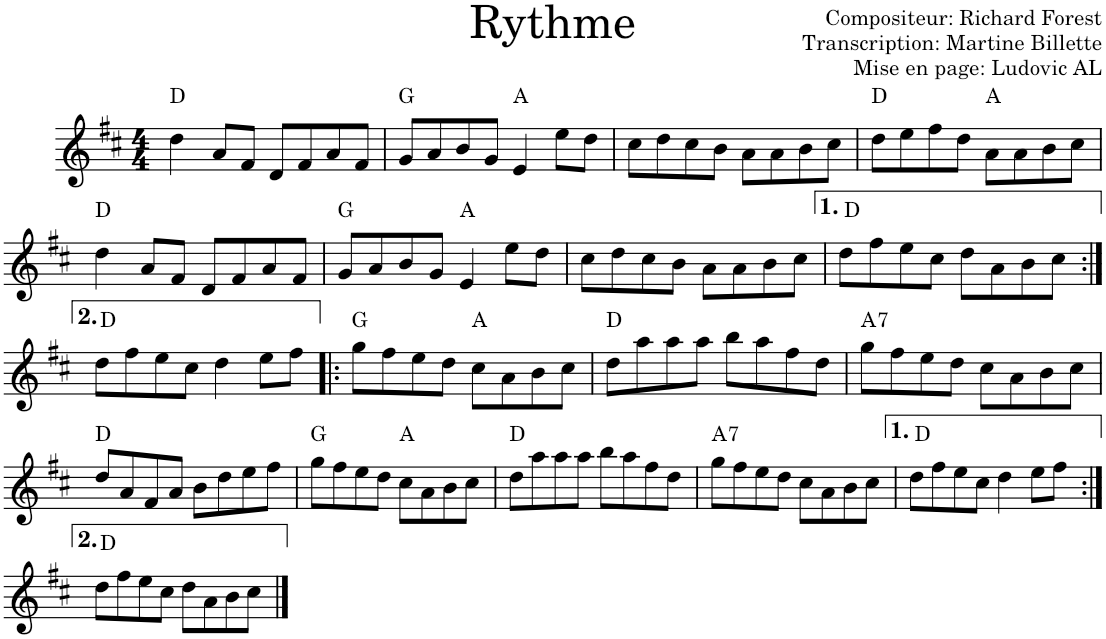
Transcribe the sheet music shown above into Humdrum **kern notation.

**kern	**harte
*part1	*part1
*staff1	*
*I"Violon	*
*I'Vln.	*
*clefG2	*
*k[f#c#]	*
*M4/4	*
=1	=1
4dd\	D:maj
8a/L	.
8f#/J	.
8d/L	.
8f#/	.
8a/	.
8f#/J	.
=2	=2
8g/L	G:maj
8a/	.
8b/	.
8g/J	.
4e/	A:maj
8ee\L	.
8dd\J	.
=3	=3
8cc#\L	.
8dd\	.
8cc#\	.
8b\J	.
8a\L	.
8a\	.
8b\	.
8cc#\J	.
=4	=4
8dd\L	D:maj
8ee\	.
8ff#\	.
8dd\J	.
8a\L	A:maj
8a\	.
8b\	.
8cc#\J	.
!!LO:LB:g=z
=5	=5
4dd\	D:maj
8a/L	.
8f#/J	.
8d/L	.
8f#/	.
8a/	.
8f#/J	.
=6	=6
8g/L	G:maj
8a/	.
8b/	.
8g/J	.
4e/	A:maj
8ee\L	.
8dd\J	.
=7	=7
8cc#\L	.
8dd\	.
8cc#\	.
8b\J	.
8a\L	.
8a\	.
8b\	.
8cc#\J	.
=8	=8
8dd\L	D:maj
8ff#\	.
8ee\	.
8cc#\J	.
8dd\L	.
8a\	.
8b\	.
8cc#\J	.
!!LO:LB:g=z
=9:|!	=9:|!
8dd\L	D:maj
8ff#\	.
8ee\	.
8cc#\J	.
4dd\	.
8ee\L	.
8ff#\J	.
=10!|:	=10!|:
8gg\L	G:maj
8ff#\	.
8ee\	.
8dd\J	.
8cc#\L	A:maj
8a\	.
8b\	.
8cc#\J	.
=11	=11
8dd\L	D:maj
8aa\	.
8aa\	.
8aa\J	.
8bb\L	.
8aa\	.
8ff#\	.
8dd\J	.
=12	=12
!	!LO:H:kt=7
8gg\L	A:7
8ff#\	.
8ee\	.
8dd\J	.
8cc#\L	.
8a\	.
8b\	.
8cc#\J	.
!!LO:LB:g=z
=13	=13
8dd/L	D:maj
8a/	.
8f#/	.
8a/J	.
8b\L	.
8dd\	.
8ee\	.
8ff#\J	.
=14	=14
8gg\L	G:maj
8ff#\	.
8ee\	.
8dd\J	.
8cc#\L	A:maj
8a\	.
8b\	.
8cc#\J	.
=15	=15
8dd\L	D:maj
8aa\	.
8aa\	.
8aa\J	.
8bb\L	.
8aa\	.
8ff#\	.
8dd\J	.
=16	=16
!	!LO:H:kt=7
8gg\L	A:7
8ff#\	.
8ee\	.
8dd\J	.
8cc#\L	.
8a\	.
8b\	.
8cc#\J	.
=17	=17
8dd\L	D:maj
8ff#\	.
8ee\	.
8cc#\J	.
4dd\	.
8ee\L	.
8ff#\J	.
!!LO:LB:g=z
=18:|!	=18:|!
8dd\L	D:maj
8ff#\	.
8ee\	.
8cc#\J	.
8dd\L	.
8a\	.
8b\	.
8cc#\J	.
==	==
*-	*-
